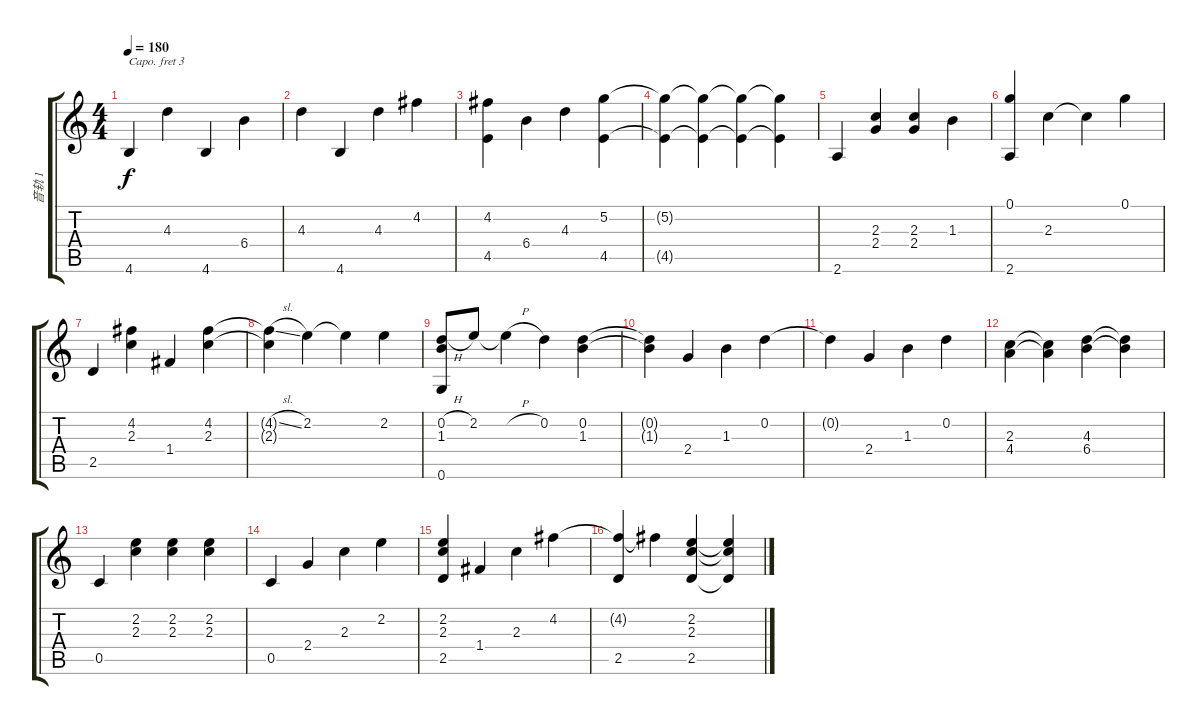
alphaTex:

\track ("音轨 1" "音轨 1") {instrument acousticguitarsteel}
\staff {score tabs}
\capo 3
\tuning (E4 B3 G3 D3 A2 E2) {hide}
\ts (4 4)
\tempo 180
\clef g2
\ks c
4.6.4{dy f} 4.3.4 4.6.4 6.4.4 |
4.3.4 4.6.4 4.3.4 4.2.4 |
(4.2 4.5).4 6.4.4 4.3.4 (5.2 4.5).4 |
(5.2{t} 4.5{t}).4 (5.2{t} 4.5{t}).4 (5.2{t} 4.5{t}).4 (5.2{t} 4.5{t}).4 |
2.6.4 (2.3 2.4).4 (2.3 2.4).4 1.3.4 |
(0.1 2.6).4 2.3.4 2.3{t}.4 0.1.4 |
2.5.4 (4.2 2.3).4 1.4.4 (4.2 2.3).4 |
(4.2{sl t} 2.3{t}).4 2.2.4 2.2{t}.4 2.2.4 |
(0.2{h} 1.3 0.6).8 2.2.8 2.2{h t}.4 0.2.4 (0.2 1.3).4 |
(0.2{t} 1.3{t}).4 2.4.4 1.3.4 0.2.4 |
0.2{t}.4 2.4.4 1.3.4 0.2.4 |
(2.3 4.4).4 (2.3{t} 4.4{t}).4 (4.3 6.4).4 (4.3{t} 6.4{t}).4 |
0.5.4 (2.2 2.3).4{txt ""} (2.2 2.3).4 (2.2 2.3).4 |
0.5.4 2.4.4 2.3.4 2.2.4 |
(2.2 2.3 2.5).4 1.4.4 2.3.4 4.2.4 |
(4.2{t} 2.5).4 4.2{t}.4 (2.2 2.3 2.5).4 (2.2{t} 2.3{t} 2.5{t}).4
